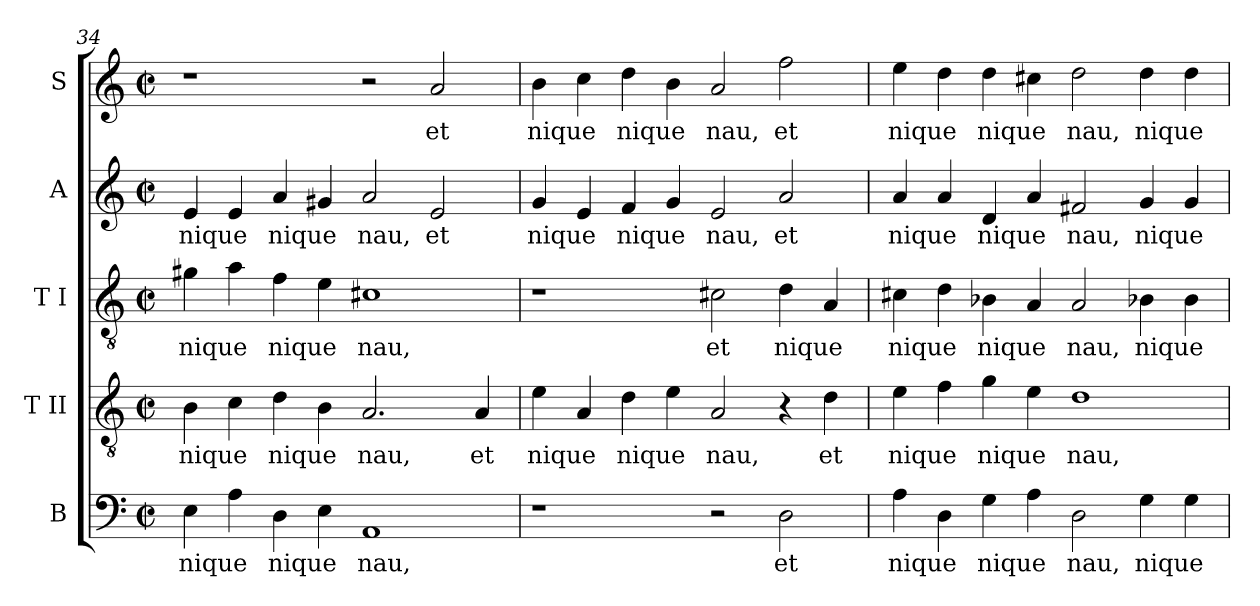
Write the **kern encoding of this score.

**kern	**text	**kern	**text	**kern	**text	**kern	**text	**kern	**text
*part5	*part5	*part4	*part4	*part3	*part3	*part2	*part2	*part1	*part1
*staff5	*staff5	*staff4	*staff4	*staff3	*staff3	*staff2	*staff2	*staff1	*staff1
*I"B	*	*I"T II	*	*I"T I	*	*I"A	*	*I"S	*
!!LO:LB:g=z
*clefF4	*	*clefGv2	*	*clefGv2	*	*clefG2	*	*clefG2	*
*M2/2	*	*M2/2	*	*M2/2	*	*M2/2	*	*M2/2	*
*met(c|)	*	*met(c|)	*	*met(c|)	*	*met(c|)	*	*met(c|)	*
=34	=34	=34	=34	=34	=34	=34	=34	=34	=34
!	!LO:LY:b	!	!LO:LY:b	!	!LO:LY:b	!	!LO:LY:b	!	!
4E\	nique	4B\	nique	4g#X\	nique	4e/	nique	1r	.
4A\	.	4c\	.	4a\	.	4e/	.	.	.
!	!LO:LY:b	!	!LO:LY:b	!	!LO:LY:b	!	!LO:LY:b	!	!
4D\	nique	4d\	nique	4f\	nique	4a/	nique	.	.
4E\	.	4B\	.	4e\	.	4g#X/	.	.	.
!	!LO:LY:b:cj	!	!LO:LY:b:cj	!	!LO:LY:b:cj	!	!LO:LY:b:cj	!	!
1AA	nau,	2.A/	nau,	1c#X	nau,	2a/	nau,	2r	.
!	!	!	!	!	!	!	!LO:LY:b:cj	!	!LO:LY:b:cj
.	.	.	.	.	.	2e/	et	2a/	et
!	!	!	!LO:LY:b:cj	!	!	!	!	!	!
.	.	4A/	et	.	.	.	.	.	.
=35	=35	=35	=35	=35	=35	=35	=35	=35	=35
!	!	!	!LO:LY:b	!	!	!	!LO:LY:b	!	!LO:LY:b
1r	.	4e\	nique	1r	.	4g/	nique	4b\	nique
.	.	4A/	.	.	.	4e/	.	4cc\	.
!	!	!	!LO:LY:b	!	!	!	!LO:LY:b	!	!LO:LY:b
.	.	4d\	nique	.	.	4f/	nique	4dd\	nique
.	.	4e\	.	.	.	4g/	.	4b\	.
!	!	!	!LO:LY:b:cj	!	!LO:LY:b:cj	!	!LO:LY:b:cj	!	!LO:LY:b:cj
2r	.	2A/	nau,	2c#X\	et	2e/	nau,	2a/	nau,
!	!LO:LY:b:cj	!	!	!	!LO:LY:b	!	!LO:LY:b:cj	!	!LO:LY:b:cj
2D\	et	4r	.	4d\	nique	2a/	et	2ff\	et
!	!	!	!LO:LY:b:cj	!	!	!	!	!	!
.	.	4d\	et	4A/	.	.	.	.	.
=36	=36	=36	=36	=36	=36	=36	=36	=36	=36
!	!LO:LY:b	!	!LO:LY:b	!	!LO:LY:b	!	!LO:LY:b	!	!LO:LY:b
4A\	nique	4e\	nique	4c#X\	nique	4a/	nique	4ee\	nique
4D\	.	4f\	.	4d\	.	4a/	.	4dd\	.
!	!LO:LY:b	!	!LO:LY:b	!	!LO:LY:b	!	!LO:LY:b	!	!LO:LY:b
4G\	nique	4g\	nique	4B-\	nique	4d/	nique	4dd\	nique
4A\	.	4e\	.	4A/	.	4a/	.	4cc#\	.
!	!LO:LY:b:cj	!	!LO:LY:b:cj	!	!LO:LY:b:cj	!	!LO:LY:b:cj	!	!LO:LY:b:cj
2D\	nau,	1d	nau,	2A/	nau,	2f#X/	nau,	2dd\	nau,
!	!LO:LY:b	!	!	!	!LO:LY:b	!	!LO:LY:b	!	!LO:LY:b
4G\	nique	.	.	4B-X\	nique	4g/	nique	4dd\	nique
4G\	.	.	.	4B-\	.	4g/	.	4dd\	.
=	=	=	=	=	=	=	=	=	=
*-	*-	*-	*-	*-	*-	*-	*-	*-	*-
